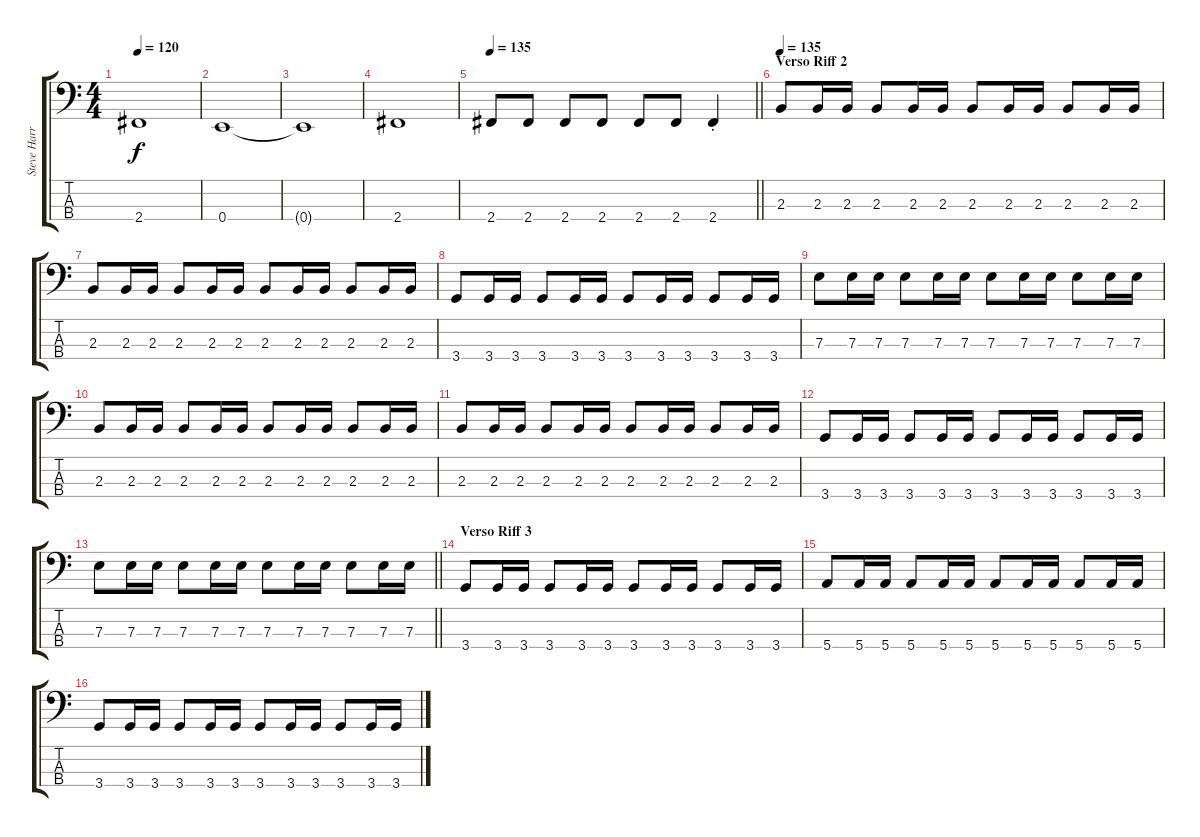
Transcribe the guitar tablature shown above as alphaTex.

\track ("Steve Harris" "Steve Harr") {instrument electricbassfinger}
\staff {score tabs}
\tuning (G2 D2 A1 E1) {hide}
\ts (4 4)
\tempo 120
\clef f4
\ks c
2.4{t}.1{dy f} |
0.4.1 |
0.4{t}.1 |
2.4.1 |
\tempo 135
\barLineRight lightlight
2.4.8 2.4.8 2.4.8 2.4.8 2.4.8 2.4.8 2.4{st}.4 |
\section ("" "Verso Riff 2")
\tempo 135
2.3.8 2.3.16 2.3.16 2.3.8 2.3.16 2.3.16 2.3.8 2.3.16 2.3.16 2.3.8 2.3.16 2.3.16 |
2.3.8 2.3.16 2.3.16 2.3.8 2.3.16 2.3.16 2.3.8 2.3.16 2.3.16 2.3.8 2.3.16 2.3.16 |
3.4.8 3.4.16 3.4.16 3.4.8 3.4.16 3.4.16 3.4.8 3.4.16 3.4.16 3.4.8 3.4.16 3.4.16 |
7.3.8 7.3.16 7.3.16 7.3.8 7.3.16 7.3.16 7.3.8 7.3.16 7.3.16 7.3.8 7.3.16 7.3.16 |
2.3.8 2.3.16 2.3.16 2.3.8 2.3.16 2.3.16 2.3.8 2.3.16 2.3.16 2.3.8 2.3.16 2.3.16 |
2.3.8 2.3.16 2.3.16 2.3.8 2.3.16 2.3.16 2.3.8 2.3.16 2.3.16 2.3.8 2.3.16 2.3.16 |
3.4.8 3.4.16 3.4.16 3.4.8 3.4.16 3.4.16 3.4.8 3.4.16 3.4.16 3.4.8 3.4.16 3.4.16 |
\barLineRight lightlight
7.3.8 7.3.16 7.3.16 7.3.8 7.3.16 7.3.16 7.3.8 7.3.16 7.3.16 7.3.8 7.3.16 7.3.16 |
\section ("" "Verso Riff 3")
3.4.8 3.4.16 3.4.16 3.4.8 3.4.16 3.4.16 3.4.8 3.4.16 3.4.16 3.4.8 3.4.16 3.4.16 |
5.4.8 5.4.16 5.4.16 5.4.8 5.4.16 5.4.16 5.4.8 5.4.16 5.4.16 5.4.8 5.4.16 5.4.16 |
3.4.8 3.4.16 3.4.16 3.4.8 3.4.16 3.4.16 3.4.8 3.4.16 3.4.16 3.4.8 3.4.16 3.4.16
